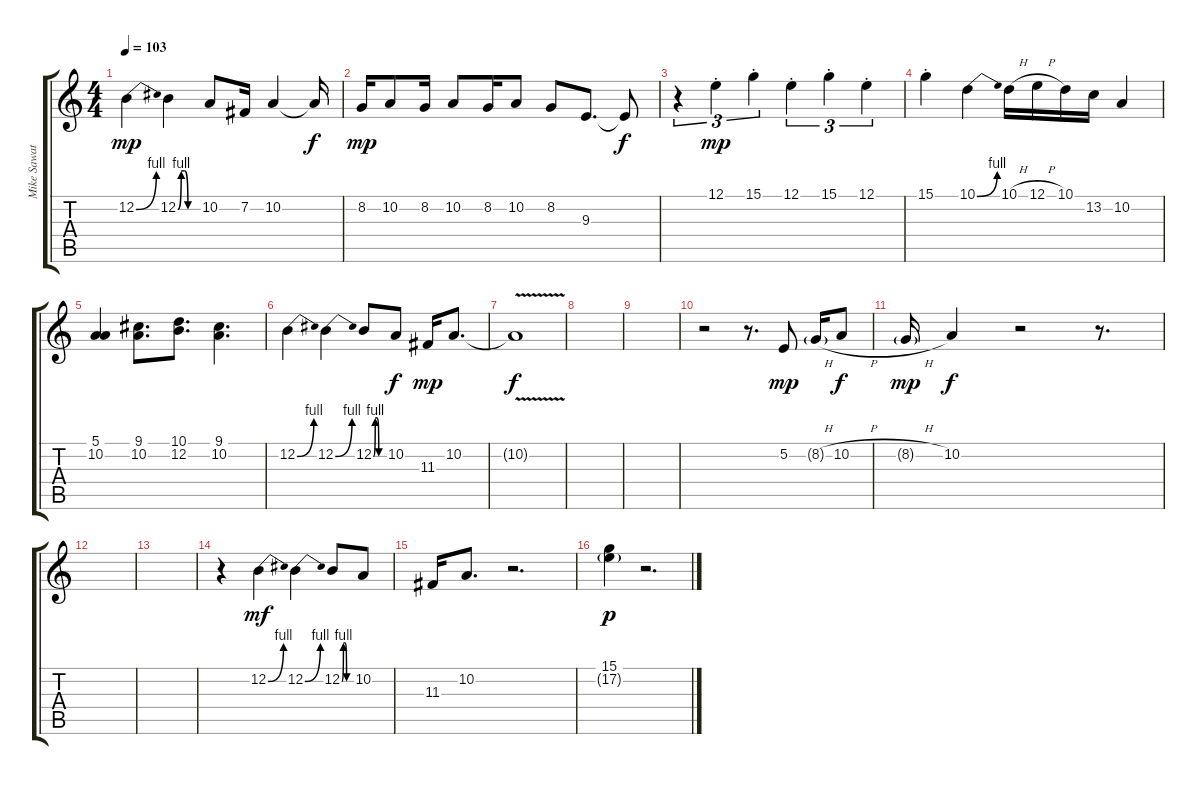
\track ("Mike Sawatzky harmonica" "Mike Sawat") {instrument harmonica}
\staff {score tabs}
\tuning (E4 B3 G3 D3 A2 E2) {hide}
\ts (4 4)
\tempo 103
\clef g2
\ks c
12.2{be (bend 0 0 60 4)}.4{dy mp} 12.2{be (custom 0 0 10 4 20 4 30 0 60 0)}.4 10.2.8 7.2.16 10.2.4 10.2{t}.16{dy f} |
8.2.16{dy mp} 10.2.8 8.2.16 10.2.8 8.2.16 10.2.8 8.2.8 9.3.8{d} 9.3{t}.8{dy f} |
r.4{tu (3 2)} 12.1{st}.4{tu (3 2) dy mp} 15.1{st}.4{tu (3 2)} 12.1{st}.4{tu (3 2)} 15.1{st}.4{tu (3 2)} 12.1{st}.4{tu (3 2)} |
15.1{st}.4 10.1{be (bend 0 0 60 4)}.4 10.1{h}.16 12.1{h}.16 10.1.16 13.2.16 10.2.4 |
(5.1 10.2).4 (9.1 10.2).8{d} (10.1 12.2).8{d} (9.1 10.2).4{d} |
12.2{be (bend 0 0 60 4)}.4 12.2{be (bend 0 0 60 4)}.4 12.2{be (custom 0 0 10 4 20 4 30 0 60 0)}.8 10.2.8{dy f} 11.3.16{dy mp} 10.2.8{d} |
10.2{v t}.1{dy f} |
|
|
r.2 r.8{d} 5.2.8{dy mp} 8.2{h g}.16 10.2{h}.8{dy f} |
8.2{h g}.16{dy mp} 10.2.4{dy f} r.2 r.8{d} |
|
|
r.4 12.2{be (bend 0 0 60 4)}.4{dy mf} 12.2{be (bend 0 0 60 4)}.4 12.2{be (custom 0 0 10 4 20 4 30 0 60 0)}.8 10.2.8 |
11.3.16 10.2.8{d} r.2{d} |
(15.1 17.2{g}).4{dy p} r.2{d}
